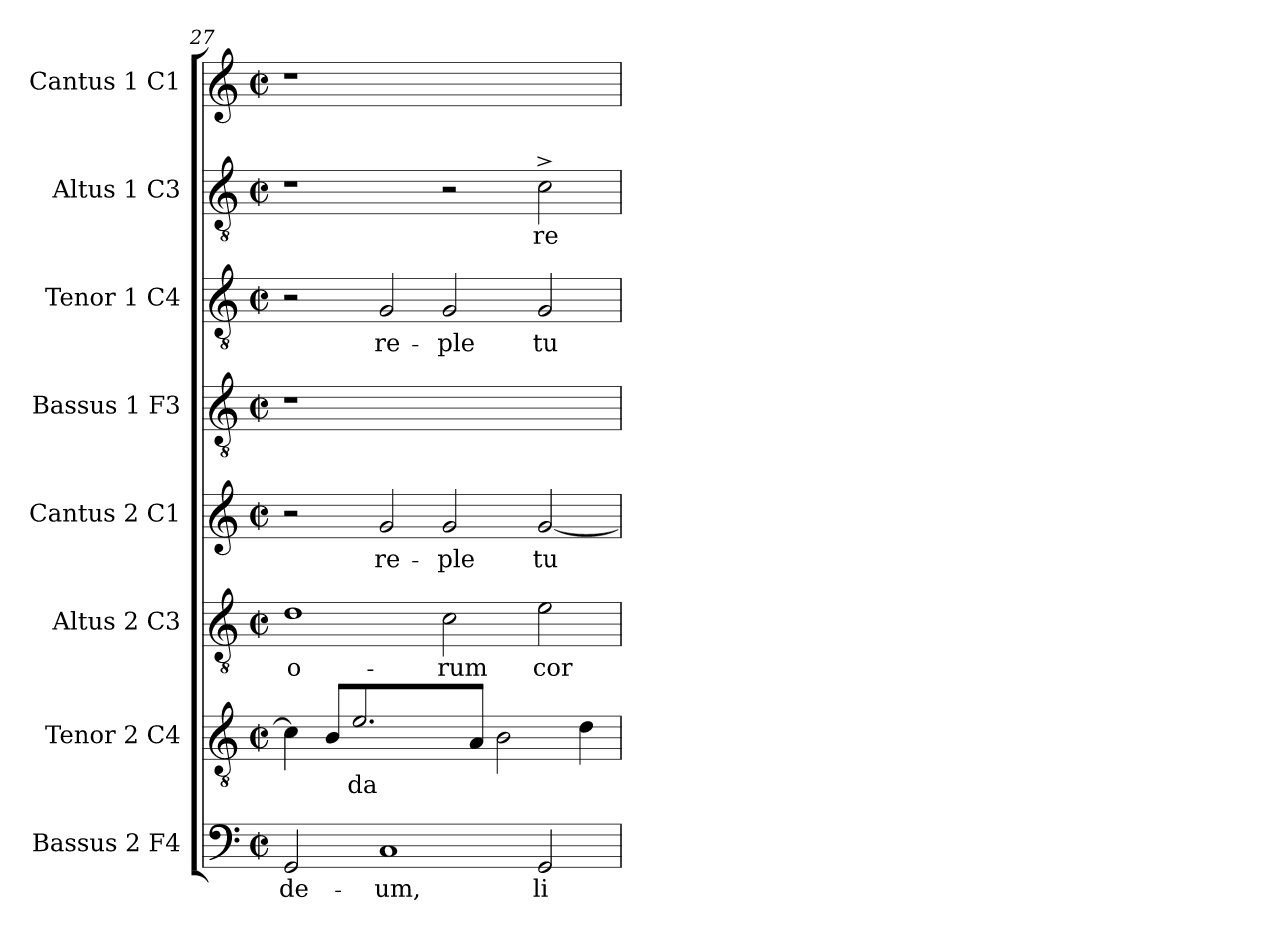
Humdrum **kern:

**kern	**text	**kern	**text	**kern	**text	**kern	**text	**kern	**kern	**text	**kern	**text	**kern
*part8	*part8	*part7	*part7	*part6	*part6	*part5	*part5	*part4	*part3	*part3	*part2	*part2	*part1
*staff8	*staff8	*staff7	*staff7	*staff6	*staff6	*staff5	*staff5	*staff4	*staff3	*staff3	*staff2	*staff2	*staff1
*I"Bassus 2  F4	*	*I"Tenor 2  C4	*	*I"Altus 2  C3	*	*I"Cantus 2  C1	*	*I"Bassus 1  F3	*I"Tenor 1  C4	*	*I"Altus 1  C3	*	*I"Cantus 1  C1
*I'B2	*	*I'T2	*	*I'A2	*	*I'C2	*	*I'B1	*I'T1	*	*I'A1	*	*I'C1
*clefF4	*	*clefGv2	*	*clefGv2	*	*clefG2	*	*clefGv2	*clefGv2	*	*clefGv2	*	*clefG2
*M2/2	*	*M2/2	*	*M2/2	*	*M2/2	*	*M2/2	*M2/2	*	*M2/2	*	*M2/2
*met(c|)	*	*met(c|)	*	*met(c|)	*	*met(c|)	*	*met(c|)	*met(c|)	*	*met(c|)	*	*met(c|)
=27	=27	=27	=27	=27	=27	=27	=27	=27	=27	=27	=27	=27	=27
!	!LO:LY:b:cj	!	!	!	!LO:LY:b:rj	!	!	!	!	!	!	!	!
2GG/	-de-	4c\]	.	1d	-o-	2r	.	1r	2r	.	1r	.	1r
.	.	8B/L	.	.	.	.	.	.	.	.	.	.	.
!	!	!	!LO:LY:b:cj	!	!	!	!	!	!	!	!	!	!
.	.	2.e\	-da	.	.	.	.	.	.	.	.	.	.
!	!LO:LY:b:cj	!	!	!	!	!	!LO:LY:b:cj	!	!	!LO:LY:b:cj	!	!	!
1C	-um,	.	.	.	.	2g/	re-	.	2G/	re-	.	.	.
!	!	!	!	!	!LO:LY:b:cj	!	!LO:LY:b:cj	!	!	!LO:LY:b:cj	!	!	!
.	.	.	.	2c\	-rum	2g/	-ple	1ryy	2G/	-ple	2r	.	1ryy
.	.	8A/J	.	.	.	.	.	.	.	.	.	.	.
.	.	2B\	.	.	.	.	.	.	.	.	.	.	.
!	!LO:LY:b:cj	!	!	!	!LO:LY:b:cj	!	!LO:LY:b:cj	!	!	!LO:LY:b:cj	!	!LO:LY:b:cj	!
2GG/	-li-	.	.	2e\	cor-	[<2g/	tu-	.	2G/	tu-	2c^<\	re-	.
.	.	4d\	.	.	.	.	.	.	.	.	.	.	.
=	=	=	=	=	=	=	=	=	=	=	=	=	=
*-	*-	*-	*-	*-	*-	*-	*-	*-	*-	*-	*-	*-	*-
